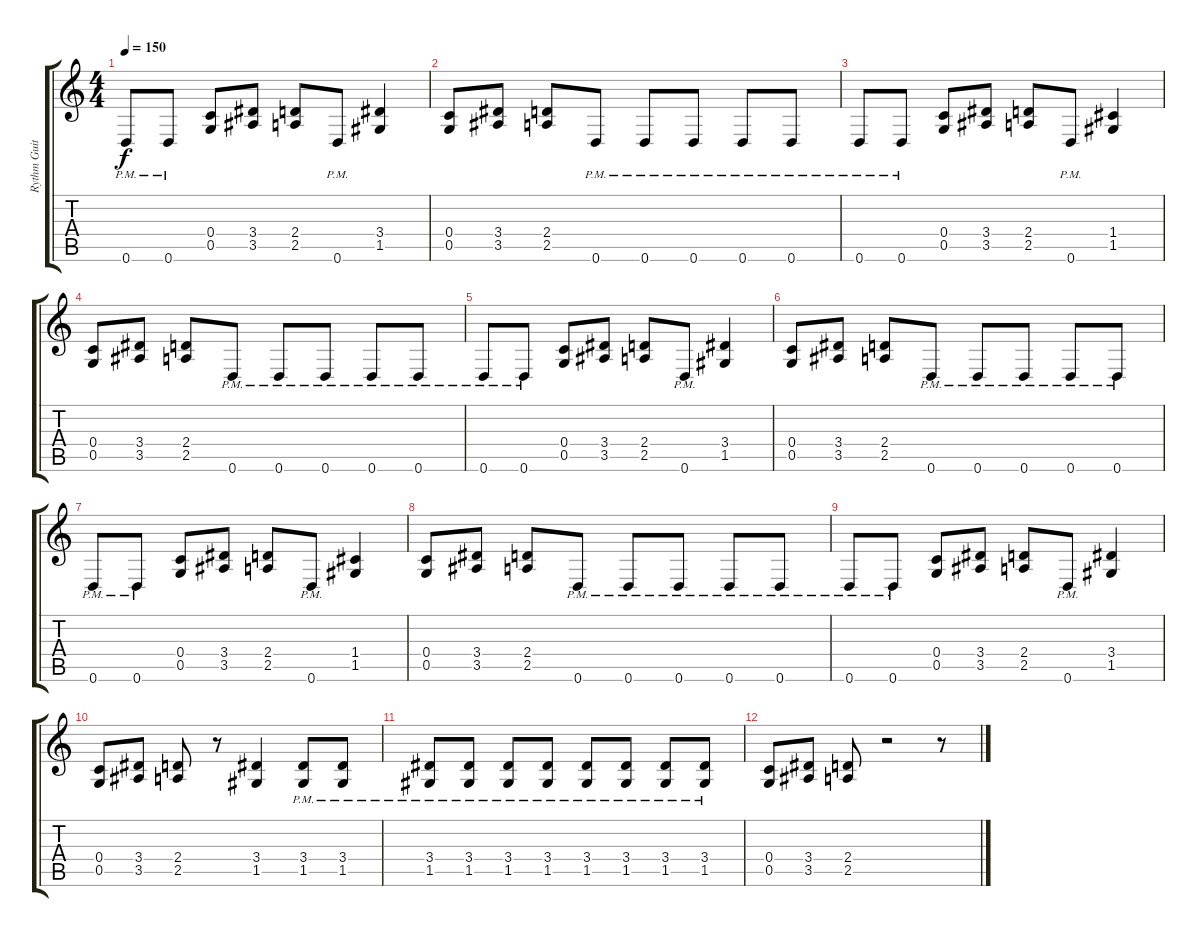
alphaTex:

\track ("Rythm Guitar" "Rythm Guit") {instrument distortionguitar}
\staff {score tabs}
\tuning (D4 A3 F3 C3 G2 D2) {hide}
\ts (4 4)
\tempo 150
\clef g2
\ks c
0.6{pm}.8{dy f} 0.6{pm}.8 (0.4 0.5).8 (3.4 3.5).8 (2.4 2.5).8 0.6{pm}.8 (3.4 1.5).4 |
(0.4 0.5).8 (3.4 3.5).8 (2.4 2.5).8 0.6{pm}.8 0.6{pm}.8 0.6{pm}.8 0.6{pm}.8 0.6{pm}.8 |
0.6{pm}.8 0.6{pm}.8 (0.4 0.5).8 (3.4 3.5).8 (2.4 2.5).8 0.6{pm}.8 (1.4 1.5).4 |
(0.4 0.5).8 (3.4 3.5).8 (2.4 2.5).8 0.6{pm}.8 0.6{pm}.8 0.6{pm}.8 0.6{pm}.8 0.6{pm}.8 |
0.6{pm}.8 0.6{pm}.8 (0.4 0.5).8 (3.4 3.5).8 (2.4 2.5).8 0.6{pm}.8 (3.4 1.5).4 |
(0.4 0.5).8 (3.4 3.5).8 (2.4 2.5).8 0.6{pm}.8 0.6{pm}.8 0.6{pm}.8 0.6{pm}.8 0.6{pm}.8 |
0.6{pm}.8 0.6{pm}.8 (0.4 0.5).8 (3.4 3.5).8 (2.4 2.5).8 0.6{pm}.8 (1.4 1.5).4 |
(0.4 0.5).8 (3.4 3.5).8 (2.4 2.5).8 0.6{pm}.8 0.6{pm}.8 0.6{pm}.8 0.6{pm}.8 0.6{pm}.8 |
0.6{pm}.8 0.6{pm}.8 (0.4 0.5).8 (3.4 3.5).8 (2.4 2.5).8 0.6{pm}.8 (3.4 1.5).4 |
(0.4 0.5).8 (3.4 3.5).8 (2.4 2.5).8 r.8 (3.4 1.5).4 (3.4{pm} 1.5{pm}).8 (3.4{pm} 1.5{pm}).8 |
(3.4{pm} 1.5{pm}).8 (3.4{pm} 1.5{pm}).8 (3.4{pm} 1.5{pm}).8 (3.4{pm} 1.5{pm}).8 (3.4{pm} 1.5{pm}).8 (3.4{pm} 1.5{pm}).8 (3.4{pm} 1.5{pm}).8 (3.4{pm} 1.5{pm}).8 |
(0.4 0.5).8 (3.4 3.5).8 (2.4 2.5).8 r.2 r.8
